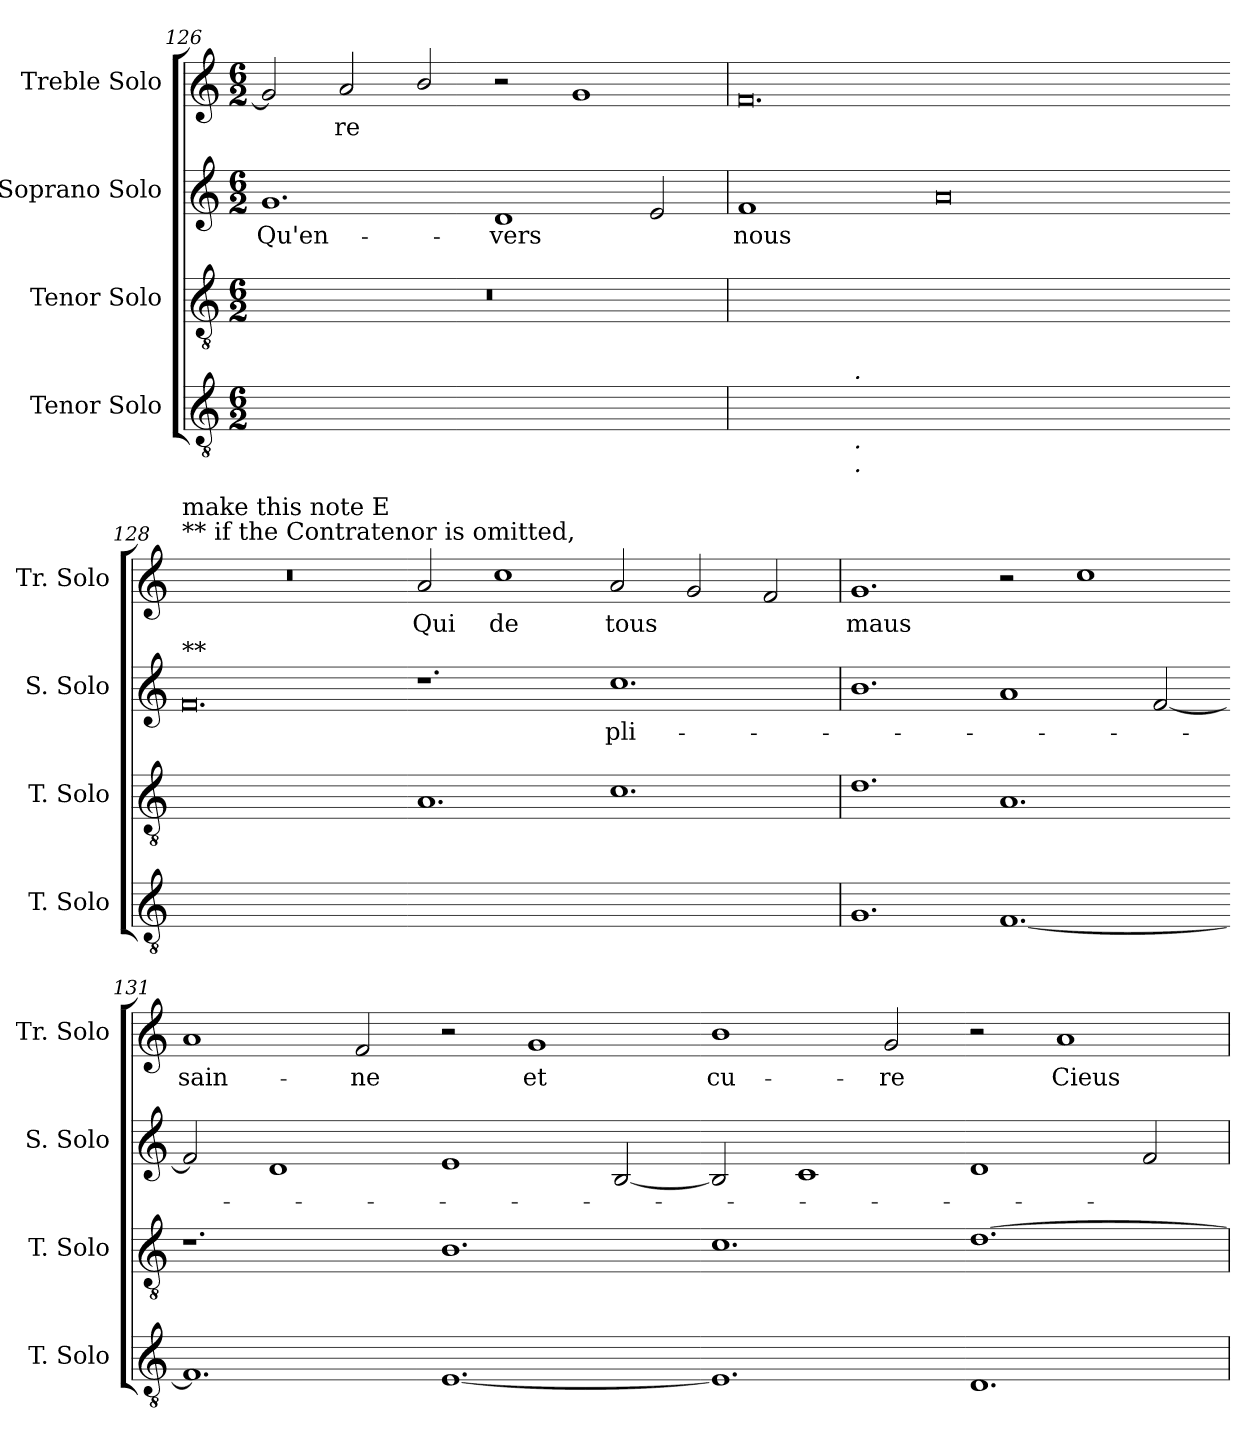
**kern	**kern	**kern	**text	**kern	**text
*part4	*part3	*part2	*part2	*part1	*part1
*staff4	*staff3	*staff2	*staff2	*staff1	*staff1
*I"Tenor Solo	*I"Tenor Solo	*I"Soprano Solo	*	*I"Treble Solo	*
*I'T. Solo	*I'T. Solo	*I'S. Solo	*	*I'Tr. Solo	*
*clefGv2	*clefGv2	*clefG2	*	*clefG2	*
*ITrd7c12	*ITrd7c12	*	*	*	*
*k[]	*k[]	*k[]	*	*k[]	*
*C:	*C:	*C:	*	*C:	*
*M6/2	*M6/2	*M6/2	*	*M6/2	*
=126	=126	=126	=126	=126	=126
!	!LO:N:vis=1	!	!	!	!
!	!	!	!LO:LY:b:color=#000000	!	!
0.GGiyy]	0.r	1.gi	Qu'en-	2gi/]	.
!	!	!	!	!	!LO:LY:b:color=#000000
.	.	.	.	2ai/	-re
.	.	.	.	2bi/	.
!	!	!	!LO:LY:b:color=#000000	!	!
.	.	1di	-vers	2r	.
.	.	.	.	1gi	.
.	.	2ei/	.	.	.
!!LO:LB:g=z
=127	=127	=127	=127	=127	=127
!	!	!	!LO:LY:b:color=#000000	!	!
*^	*	*	*	*	*
[<0.AAiyy	4ryy	[<0.DDiyy	1fi	nous	0.fi	.
.	8ryy	.	.	.	.	.
.	16ryy	.	.	.	.	.
.	128..ryy	.	.	.	.	.
!	!LO:TX:b:i:t=.	!	!	!	!	!
!	!LO:TX:b:i:t=.	!	!	!	!	!
!	!LO:TX:a:i:t=.	!	!	!	!	!
.	1ryy	.	.	.	.	.
.	.	.	0ai	.	.	.
.	1ryy	.	.	.	.	.
.	2ryy	.	.	.	.	.
.	32ryy	.	.	.	.	.
.	64ryy	.	.	.	.	.
.	512ryy	.	.	.	.	.
=128-	=128-	=128-	=128-	=128-	=128-	=128-
!	!	!	!	!	!LO:TX:a:t=** if the Contratenor is omitted,	!
!	!	!	!	!	!LO:TX:t=make this note E	!
!	!	!	!LO:TX:a:t=**	!	!	!
!	!	!	!	!	!LO:N:vis=1	!
*v	*v	*	*	*	*	*
0.AAiyy_<	0.DDiyy]	0.fi	.	0.r	.
=129-	=129-	=129-	=129-	=129-	=129-
!	!	!	!	!	!LO:LY:b:color=#000000
0.AAiyy]	1.AAi	1.r	.	2ai/	Qui
!	!	!	!	!	!LO:LY:b:color=#000000
.	.	.	.	1cci	de
!	!	!	!LO:LY:b:color=#000000	!	!
!	!	!	!	!	!LO:LY:b:color=#000000
.	1.Ci	1.cci	pli-	2ai/	tous
.	.	.	.	2gi/	.
.	.	.	.	2fi/	.
=130	=130	=130	=130	=130	=130
!	!	!	!	!	!LO:LY:b:color=#000000
1.GGi	1.Di	1.bi	.	1.gi	maus
[<1.FFi	1.AAi	1ai	.	2r	.
.	.	.	.	1cci	.
.	.	[<2fi/	.	.	.
=131-	=131-	=131-	=131-	=131-	=131-
!	!	!	!	!	!LO:LY:b:color=#000000
1.FFi]	1.r	2fi/]	.	1ai	sain-
.	.	1di	.	.	.
!	!	!	!	!	!LO:LY:b:color=#000000
.	.	.	.	2fi/	-ne
[<1.EEi	1.BBi	1ei	.	2r	.
!	!	!	!	!	!LO:LY:b:color=#000000
.	.	.	.	1gi	et
.	.	[<2Bi/	.	.	.
=132-	=132-	=132-	=132-	=132-	=132-
!	!	!	!	!	!LO:LY:b:color=#000000
1.EEi]	1.Ci	2Bi/]	.	1bi	cu-
.	.	1ci	.	.	.
!	!	!	!	!	!LO:LY:b:color=#000000
.	.	.	.	2gi/	-re
1.DDi	[>1.Di	1di	.	2r	.
!	!	!	!	!	!LO:LY:b:color=#000000
.	.	.	.	1ai	Cieus
.	.	2fi/	.	.	.
=	=	=	=	=	=
*-	*-	*-	*-	*-	*-
